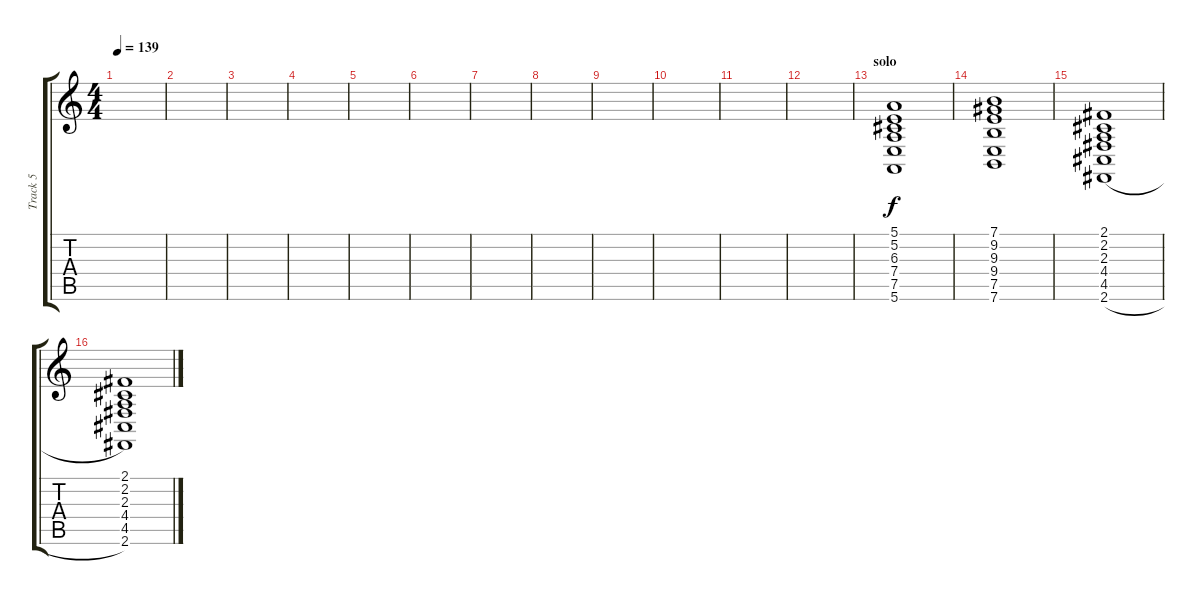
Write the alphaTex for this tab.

\track ("Track 5" "Track 5") {instrument synthstrings1}
\staff {score tabs}
\tuning (E4 B3 G3 D3 A2 E2) {hide}
\ts (4 4)
\tempo 139
\clef g2
\ks c
|
|
|
|
|
|
|
|
|
|
|
|
\section ("" "solo")
(5.1 5.2 6.3 7.4 7.5 5.6).1 |
(7.1 9.2 9.3 9.4 7.5 7.6).1 |
(2.1 2.2 2.3 4.4 4.5 2.6{h}).1 |
(2.1 2.2 2.3 4.4 4.5 2.6).1
